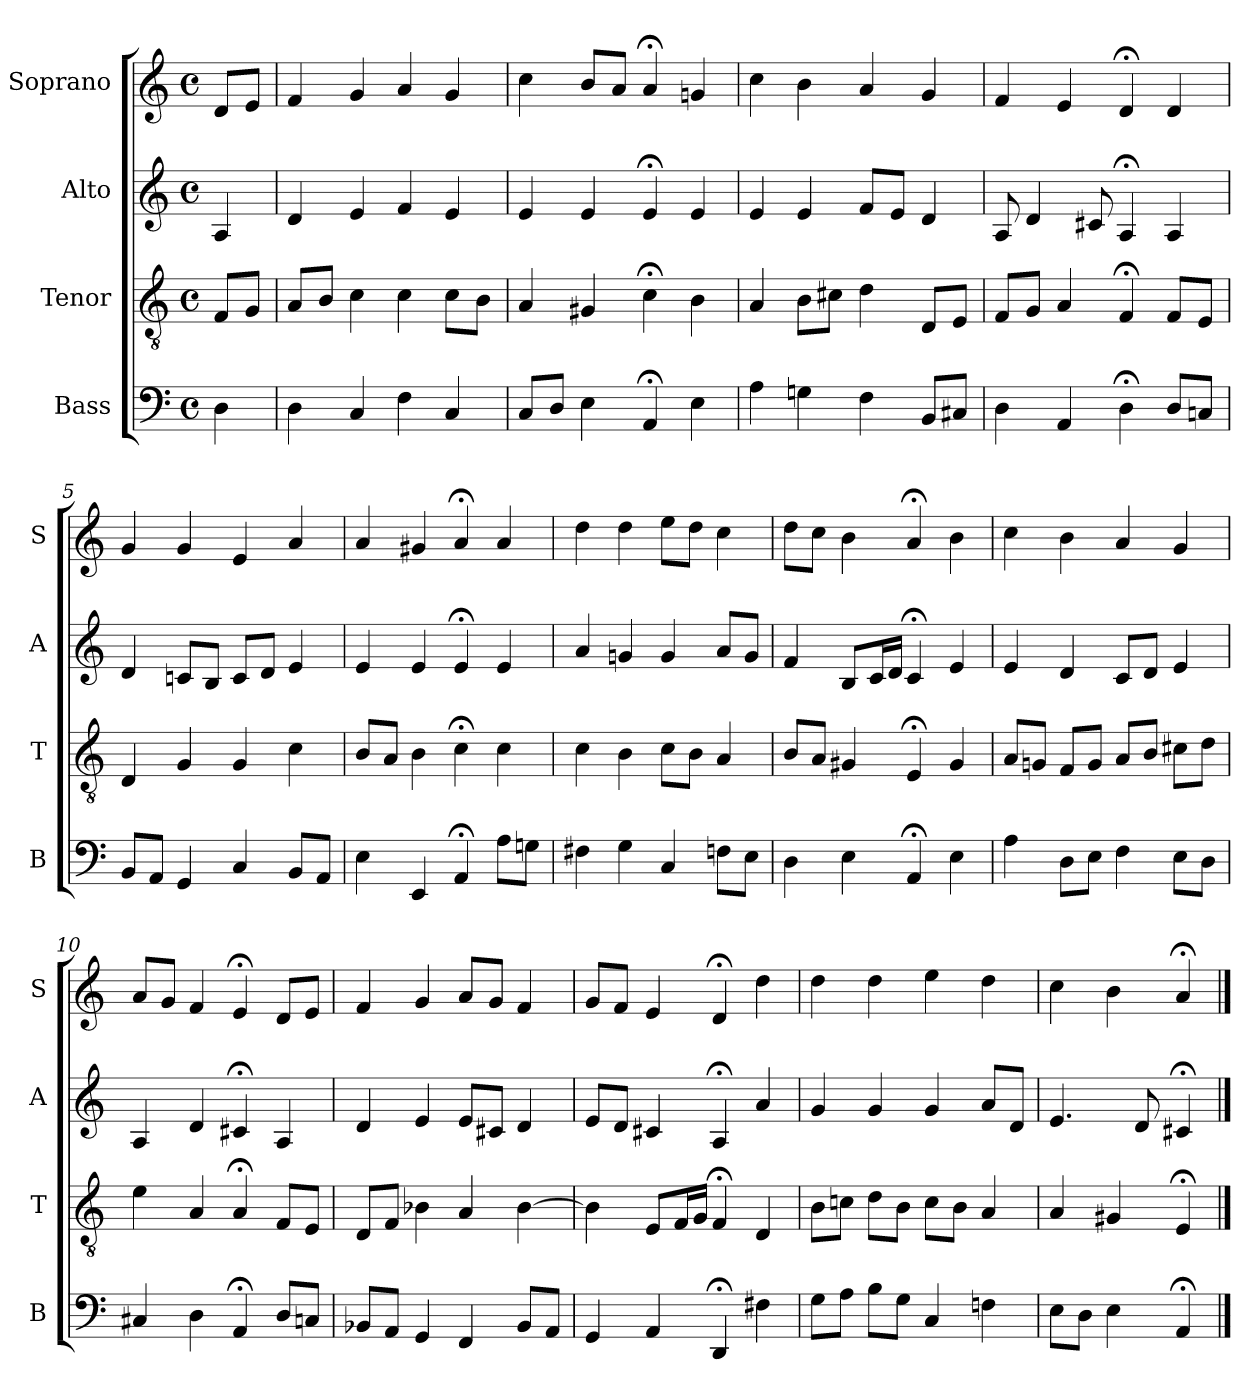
**kern	**kern	**kern	**kern
*part4	*part3	*part2	*part1
*staff4	*staff3	*staff2	*staff1
*I"Bass	*I"Tenor	*I"Alto	*I"Soprano
*I'B	*I'T	*I'A	*I'S
*clefF4	*clefGv2	*clefG2	*clefG2
*k[]	*k[]	*k[]	*k[]
*a:	*a:	*a:	*a:
*M4/4	*M4/4	*M4/4	*M4/4
*met(c)	*met(c)	*met(c)	*met(c)
*MM100	*MM100	*MM100	*MM100
=	=	=	=
4D	8FL	4A	8dL
.	8GJ	.	8eJ
=1	=1	=1	=1
4D	8AL	4d	4f
.	8BJ	.	.
4C	4c	4e	4g
4F	4c	4f	4a
4C	8cL	4e	4g
.	8BJ	.	.
=2	=2	=2	=2
8CL	4A	4e	4cc
8DJ	.	.	.
4E	4G#X	4e	8bL
.	.	.	8aJ
4AA;<	4c;<	4e;<	4a;<
4E	4B	4e	4gn
=3	=3	=3	=3
4A	4A	4e	4cc
4Gn	8BL	4e	4b
.	8c#XJ	.	.
4F	4d	8fL	4a
.	.	8eJ	.
8BBL	8DL	4d	4g
8C#XJ	8EJ	.	.
=4	=4	=4	=4
4D	8FL	8A	4f
.	8GJ	4d	.
4AA	4A	.	4e
.	.	8c#X	.
4D;<	4F;<	4A;<	4d;<
8DL	8FL	4A	4d
8CnJ	8EJ	.	.
=5	=5	=5	=5
8BBL	4D	4d	4g
8AAJ	.	.	.
4GG	4G	8cnL	4g
.	.	8BJ	.
4C	4G	8cL	4e
.	.	8dJ	.
8BBL	4c	4e	4a
8AAJ	.	.	.
=6	=6	=6	=6
4E	8BL	4e	4a
.	8AJ	.	.
4EE	4B	4e	4g#X
4AA;<	4c;<	4e;<	4a;<
8AL	4c	4e	4a
8GnJ	.	.	.
=7	=7	=7	=7
4F#X	4c	4a	4dd
4G	4B	4gn	4dd
4C	8cL	4g	8eeL
.	8BJ	.	8ddJ
8FnL	4A	8aL	4cc
8EJ	.	8gJ	.
=8	=8	=8	=8
4D	8BL	4f	8ddL
.	8AJ	.	8ccJ
4E	4G#X	8BL	4b
.	.	16cL	.
.	.	16dJJ	.
4AA;<	4E;<	4c;<	4a;<
4E	4G#	4e	4b
=9	=9	=9	=9
4A	8AL	4e	4cc
.	8GnJ	.	.
8DL	8FL	4d	4b
8EJ	8GJ	.	.
4F	8AL	8cL	4a
.	8BJ	8dJ	.
8EL	8c#XL	4e	4g
8DJ	8dJ	.	.
=10	=10	=10	=10
4C#X	4e	4A	8aL
.	.	.	8gJ
4D	4A	4d	4f
4AA;<	4A;<	4c#X;<	4e;<
8DL	8FL	4A	8dL
8CnJ	8EJ	.	8eJ
=11	=11	=11	=11
8BB-XL	8DL	4d	4f
8AAJ	8FJ	.	.
4GG	4B-X	4e	4g
4FF	4A	8eL	8aL
.	.	8c#XJ	8gJ
8BB-L	[4B-	4d	4f
8AAJ	.	.	.
=12	=12	=12	=12
4GG	4B-]	8eL	8gL
.	.	8dJ	8fJ
4AA	8EL	4c#X	4e
.	16FL	.	.
.	16GJJ	.	.
4DD;<	4F;<	4A;<	4d;<
4F#X	4D	4a	4dd
=13	=13	=13	=13
8GL	8BL	4g	4dd
8AJ	8cnJ	.	.
8BL	8dL	4g	4dd
8GJ	8BJ	.	.
4C	8cL	4g	4ee
.	8BJ	.	.
4Fn	4A	8aL	4dd
.	.	8dJ	.
=14	=14	=14	=14
8EL	4A	4.e	4cc
8DJ	.	.	.
4E	4G#X	.	4b
.	.	8d	.
4AA;<	4E;<	4c#X;<	4a;<
==	==	==	==
*-	*-	*-	*-
